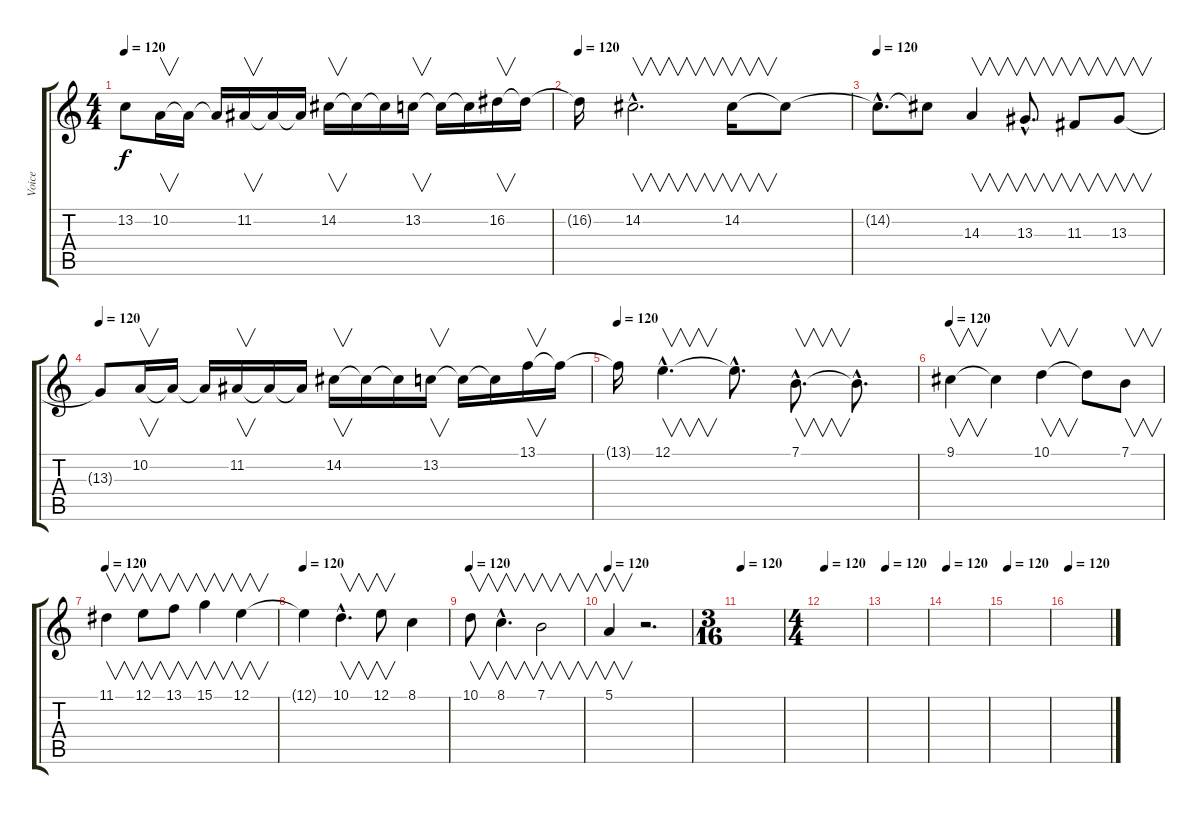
\track ("Voice" "Voice") {instrument choiraahs}
\staff {score tabs}
\tuning (E4 B3 G3 D3 A2 E2) {hide}
\ts (4 4)
\tempo 120
\clef g2
\ks c
13.2{t}.8{dy f} 10.2.16{v} 10.2{t}.16 10.2{t}.16 11.2.16{v} 11.2{t}.16 11.2{t}.16 14.2.16{v} 14.2{t}.16 14.2{t}.16 13.2.16{v} 13.2{t}.16 13.2{t}.16 16.2.16{v} 16.2{t}.16 |
\tempo 120
16.2{t}.16 14.2{hac}.2{v d} 14.2.16{v} 14.2{t}.8 |
\tempo 120
14.2{hac t}.8{d} 14.2{t}.8 14.3.4{v} 13.3{hac}.8{v d} 11.3.8{v} 13.3.8{v} |
\tempo 120
13.3{t}.8 10.2.16{v} 10.2{t}.16 10.2{t}.16 11.2.16{v} 11.2{t}.16 11.2{t}.16 14.2.16{v} 14.2{t}.16 14.2{t}.16 13.2.16{v} 13.2{t}.16 13.2{t}.16 13.1.16{v} 13.1{t}.16 |
\tempo 120
13.1{t}.16 12.1{hac}.4{v d} 12.1{hac t}.8{d} 7.1{hac}.8{v d} 7.1{hac t}.8{d} |
\tempo 120
9.1.4{v} 9.1{t}.4 10.1.4{v} 10.1{t}.8 7.1.8{v} |
\tempo 120
11.1.4{v} 12.1.8{v} 13.1.8{v} 15.1.4{v} 12.1.4{v} |
\tempo 120
12.1{t}.4 10.1{hac}.4{v d} 12.1.8{v} 8.1.4 |
\tempo 120
10.1.8{v} 8.1{hac}.4{v d} 7.1.2{v} |
\tempo 120
5.1.4{v} r.2{d} |
\ts (3 16)
\tempo 120
|
\ts (4 4)
\tempo 120
|
\tempo 120
|
\tempo 120
|
\tempo 120
|
\tempo 120
